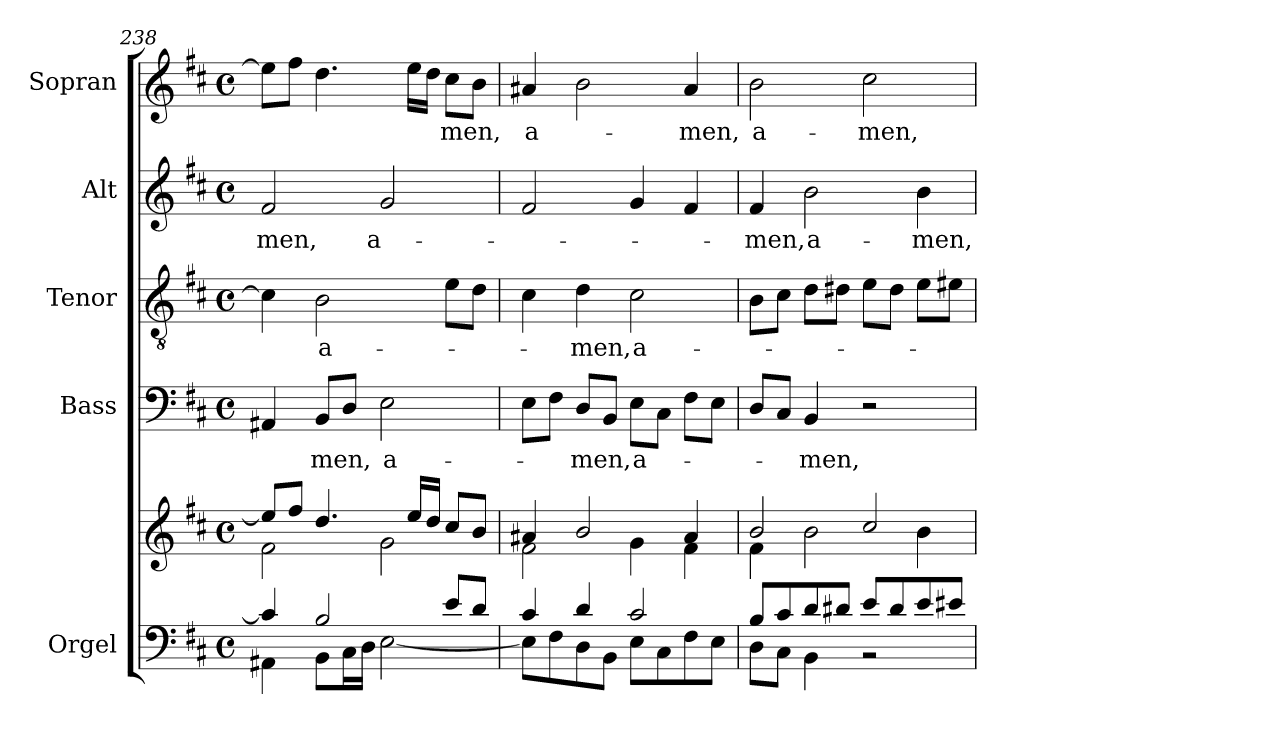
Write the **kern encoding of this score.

**kern	**kern	**kern	**text	**kern	**text	**kern	**text	**kern	**text
*part5	*part5	*part4	*part4	*part3	*part3	*part2	*part2	*part1	*part1
*staff6	*staff5	*staff4	*staff4	*staff3	*staff3	*staff2	*staff2	*staff1	*staff1
*I"Orgel	*	*I"Bass	*	*I"Tenor	*	*I"Alt	*	*I"Sopran	*
*I'Org.	*	*I'B.	*	*I'T.	*	*I'A.	*	*I'S.	*
*clefF4	*clefG2	*clefF4	*	*clefGv2	*	*clefG2	*	*clefG2	*
*k[f#c#]	*k[f#c#]	*k[f#c#]	*	*k[f#c#]	*	*k[f#c#]	*	*k[f#c#]	*
*D:	*D:	*D:	*	*D:	*	*D:	*	*D:	*
*M4/4	*M4/4	*M4/4	*	*M4/4	*	*M4/4	*	*M4/4	*
*met(c)	*met(c)	*met(c)	*	*met(c)	*	*met(c)	*	*met(c)	*
=238	=238	=238	=238	=238	=238	=238	=238	=238	=238
*^	*^	*	*	*	*	*	*	*	*
!	!	!	!	!	!	!	!	!	!LO:LY:b	!	!
4c#/]	4AA#X\	8ee/L]	2f#\	4AA#X/	.	4c#\]	.	2f#/	-men,	8ee\L]	.
.	.	8ff#/J	.	.	.	.	.	.	.	8ff#\J	.
!	!	!	!	!	!LO:LY:b	!	!LO:LY:b	!	!	!	!
2B/	8BB\L	4.dd/	.	8BB/L	-men,	2B\	a-	.	.	4.dd\	.
.	16C#\L	.	.	8D/J	.	.	.	.	.	.	.
.	16D\JJ	.	.	.	.	.	.	.	.	.	.
!	!	!	!	!	!LO:LY:b	!	!	!	!LO:LY:b	!	!
.	[<2E\	.	2g\	2E\	a-	.	.	2g/	a-	.	.
.	.	16ee/LL	.	.	.	.	.	.	.	16ee\LL	.
.	.	16dd/JJ	.	.	.	.	.	.	.	16dd\JJ	.
!	!	!	!	!	!	!	!	!	!	!	!LO:LY:b
8e/L	.	8cc#/L	.	.	.	8e\L	.	.	.	8cc#\L	-men,
8d/J	.	8b/J	.	.	.	8d\J	.	.	.	8b\J	.
=239	=239	=239	=239	=239	=239	=239	=239	=239	=239	=239	=239
!	!	!	!	!	!	!	!	!	!	!	!LO:LY:b
4c#/	8E\L]	4a#X/	2f#\	8E\L	.	4c#\	.	2f#/	.	4a#X/	a-
.	8F#\	.	.	8F#\J	.	.	.	.	.	.	.
!	!	!	!	!	!LO:LY:b	!	!LO:LY:b	!	!	!	!
4d/	8D\	2b/	.	8D/L	-men,	4d\	-men,	.	.	2b\	.
.	8BB\J	.	.	8BB/J	.	.	.	.	.	.	.
!	!	!	!	!	!LO:LY:b	!	!LO:LY:b	!	!	!	!
2c#/	8E\L	.	4g\	8E\L	a-	2c#\	a-	4g/	.	.	.
.	8C#\	.	.	8C#\J	.	.	.	.	.	.	.
!	!	!	!	!	!	!	!	!	!	!	!LO:LY:b
.	8F#\	4a#/	4f#\	8F#\L	.	.	.	4f#/	.	4a#/	-men,
.	8E\J	.	.	8E\J	.	.	.	.	.	.	.
=240	=240	=240	=240	=240	=240	=240	=240	=240	=240	=240	=240
!	!	!	!	!	!	!	!	!	!LO:LY:b	!	!LO:LY:b
8B/L	8D\L	2b/	4f#\	8D/L	.	8B\L	.	4f#/	-men,	2b\	a-
8c#/	8C#\J	.	.	8C#/J	.	8c#\J	.	.	.	.	.
!	!	!	!	!	!LO:LY:b	!	!	!	!LO:LY:b	!	!
8d/	4BB\	.	2b\	4BB/	-men,	8d\L	.	2b\	a-	.	.
8d#X/J	.	.	.	.	.	8d#X\J	.	.	.	.	.
!	!	!	!	!	!	!	!	!	!	!	!LO:LY:b
8e/L	2rBB	2cc#/	.	2r	.	8e\L	.	.	.	2cc#\	-men,
8d#/	.	.	.	.	.	8d#\J	.	.	.	.	.
!	!	!	!	!	!	!	!	!	!LO:LY:b	!	!
8e/	.	.	4b\	.	.	8e\L	.	4b\	-men,	.	.
8e#X/J	.	.	.	.	.	8e#X\J	.	.	.	.	.
*v	*v	*	*	*	*	*	*	*	*	*	*
*	*v	*v	*	*	*	*	*	*	*	*
=	=	=	=	=	=	=	=	=	=
*-	*-	*-	*-	*-	*-	*-	*-	*-	*-
